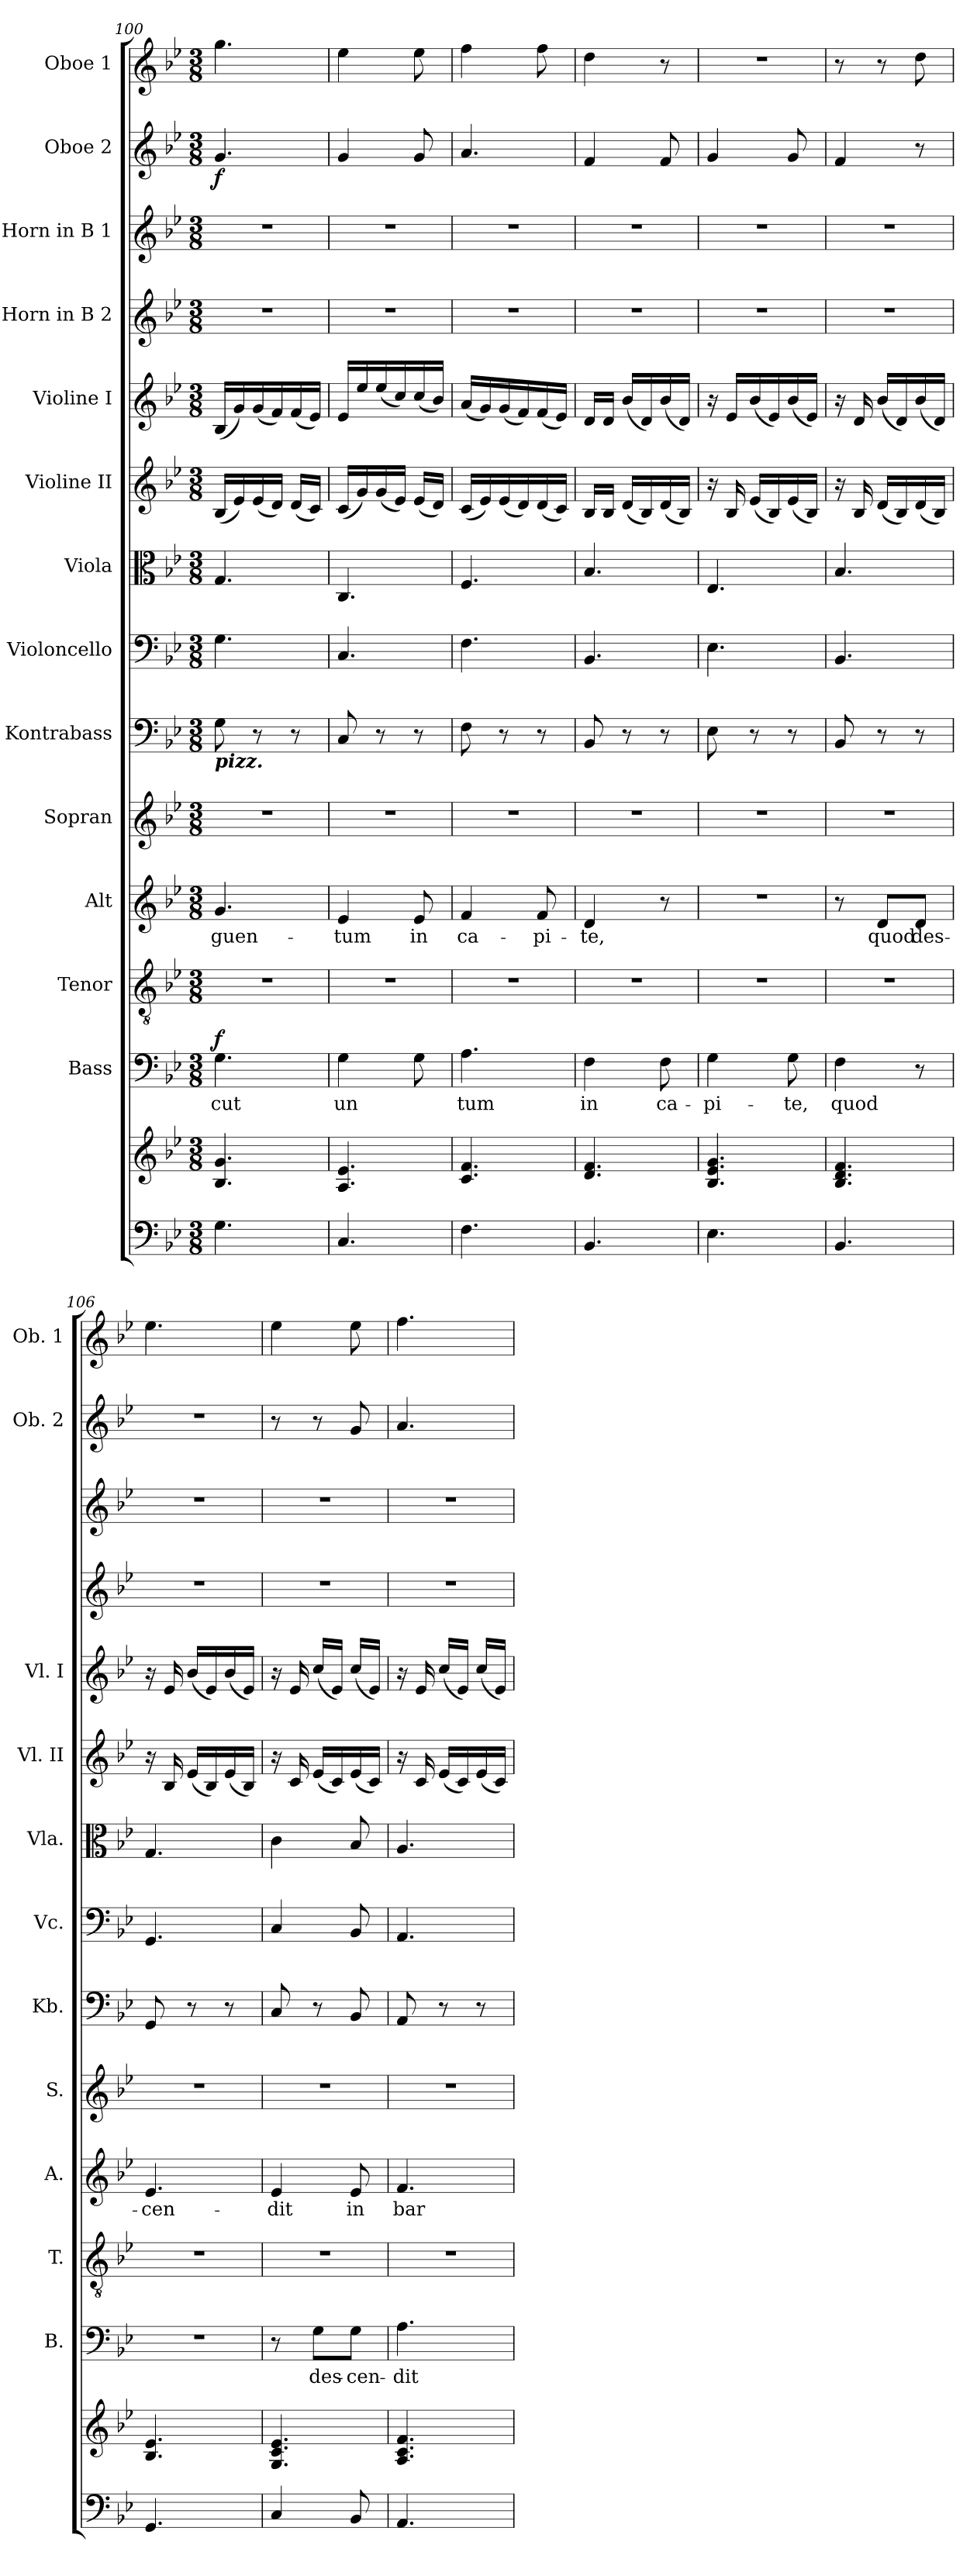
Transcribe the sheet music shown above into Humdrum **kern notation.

**kern	**kern	**kern	**text	**dynam	**kern	**kern	**text	**kern	**kern	**kern	**kern	**kern	**kern	**kern	**kern	**kern	**dynam	**kern
*part14	*part14	*part13	*part13	*part13	*part12	*part11	*part11	*part10	*part9	*part8	*part7	*part6	*part5	*part4	*part3	*part2	*part2	*part1
*staff15	*staff14	*staff13	*staff13	*staff13	*staff12	*staff11	*staff11	*staff10	*staff9	*staff8	*staff7	*staff6	*staff5	*staff4	*staff3	*staff2	*staff2	*staff1
*	*	*I"Bass	*	*	*I"Tenor	*I"Alt	*	*I"Sopran	*I"Kontrabass	*I"Violoncello	*I"Viola	*I"Violine II	*I"Violine I	*I"Horn in B 2	*I"Horn in B 1	*I"Oboe 2	*	*I"Oboe 1
*	*	*I'B.	*	*	*I'T.	*I'A.	*	*I'S.	*I'Kb.	*I'Vc.	*I'Vla.	*I'Vl. II	*I'Vl. I	*	*	*I'Ob. 2	*	*I'Ob. 1
!!LO:PB:g=z
*clefF4	*clefG2	*clefF4	*	*	*clefGv2	*clefG2	*	*clefG2	*clefF4	*clefF4	*clefC3	*clefG2	*clefG2	*clefG2	*clefG2	*clefG2	*	*clefG2
*	*	*	*	*	*	*	*	*	*ITrd7c12	*	*	*	*	*ITrd8c14	*ITrd8c14	*	*	*
*k[b-e-]	*k[b-e-]	*k[b-e-]	*	*	*k[b-e-]	*k[b-e-]	*	*k[b-e-]	*k[b-e-]	*k[b-e-]	*k[b-e-]	*k[b-e-]	*k[b-e-]	*k[b-e-]	*k[b-e-]	*k[b-e-]	*	*k[b-e-]
*B-:	*B-:	*B-:	*	*	*B-:	*B-:	*	*B-:	*B-:	*B-:	*B-:	*B-:	*B-:	*B-:	*B-:	*B-:	*	*B-:
*M3/8	*M3/8	*M3/8	*	*	*M3/8	*M3/8	*	*M3/8	*M3/8	*M3/8	*M3/8	*M3/8	*M3/8	*M3/8	*M3/8	*M3/8	*	*M3/8
=100	=100	=100	=100	=100	=100	=100	=100	=100	=100	=100	=100	=100	=100	=100	=100	=100	=100	=100
!	!	!	!	!	!	!	!	!	!LO:TX:b:Bi:t=pizz.	!	!	!	!	!	!	!	!	!
!	!	!	!LO:LY:b	!LO:DY:a	!	!	!LO:LY:b	!	!	!	!	!	!	!	!	!	!LO:DY:b	!
4.G\	4.B-/ 4.g/	4.G\	-cut	f	4.r	4.g/	-guen-	4.r	8GG\	4.G\	4.G/	(<16B-/LL	(<16B-/LL	4.r	4.r	4.g/	f	4.gg\
.	.	.	.	.	.	.	.	.	.	.	.	16e-/)	16g/)	.	.	.	.	.
.	.	.	.	.	.	.	.	.	8r	.	.	(<16e-/	(<16g/	.	.	.	.	.
.	.	.	.	.	.	.	.	.	.	.	.	16d/JJ)	16f/)	.	.	.	.	.
.	.	.	.	.	.	.	.	.	8r	.	.	(<16d/LL	(<16f/	.	.	.	.	.
.	.	.	.	.	.	.	.	.	.	.	.	16c/JJ)	16e-/JJ)	.	.	.	.	.
=101	=101	=101	=101	=101	=101	=101	=101	=101	=101	=101	=101	=101	=101	=101	=101	=101	=101	=101
!	!	!	!LO:LY:b	!	!	!	!LO:LY:b	!	!	!	!	!	!	!	!	!	!	!
4.C/	4.A/ 4.e-/	4G\	un	.	4.r	4e-/	-tum	4.r	8CC/	4.C/	4.C/	(<16c/LL	16e-/LL	4.r	4.r	4g/	.	4ee-\
.	.	.	.	.	.	.	.	.	.	.	.	16g/)	16ee-/	.	.	.	.	.
.	.	.	.	.	.	.	.	.	8r	.	.	(<16g/	(<16ee-/	.	.	.	.	.
.	.	.	.	.	.	.	.	.	.	.	.	16e-/JJ)	16cc/)	.	.	.	.	.
!	!	!	!	!	!	!	!LO:LY:b	!	!	!	!	!	!	!	!	!	!	!
.	.	8G\	.	.	.	8e-/	in	.	8r	.	.	(<16e-/LL	(<16cc/	.	.	8g/	.	8ee-\
.	.	.	.	.	.	.	.	.	.	.	.	16d/JJ)	16b-/JJ)	.	.	.	.	.
=102	=102	=102	=102	=102	=102	=102	=102	=102	=102	=102	=102	=102	=102	=102	=102	=102	=102	=102
!	!	!	!LO:LY:b	!	!	!	!LO:LY:b	!	!	!	!	!	!	!	!	!	!	!
4.F\	4.c/ 4.f/	4.A\	-tum	.	4.r	4f/	ca-	4.r	8FF\	4.F\	4.F/	(<16c/LL	(<16a/LL	4.r	4.r	4.a/	.	4ff\
.	.	.	.	.	.	.	.	.	.	.	.	16e-/)	16g/)	.	.	.	.	.
.	.	.	.	.	.	.	.	.	8r	.	.	(<16e-/	(<16g/	.	.	.	.	.
.	.	.	.	.	.	.	.	.	.	.	.	16d/)	16f/)	.	.	.	.	.
!	!	!	!	!	!	!	!LO:LY:b	!	!	!	!	!	!	!	!	!	!	!
.	.	.	.	.	.	8f/	-pi-	.	8r	.	.	(<16d/	(<16f/	.	.	.	.	8ff\
.	.	.	.	.	.	.	.	.	.	.	.	16c/JJ)	16e-/JJ)	.	.	.	.	.
=103	=103	=103	=103	=103	=103	=103	=103	=103	=103	=103	=103	=103	=103	=103	=103	=103	=103	=103
!	!	!	!LO:LY:b	!	!	!	!LO:LY:b	!	!	!	!	!	!	!	!	!	!	!
4.BB-/	4.d/ 4.f/	4F\	in	.	4.r	4d/	-te,	4.r	8BBB-/	4.BB-/	4.B-/	16B-/LL	16d/LL	4.r	4.r	4f/	.	4dd\
.	.	.	.	.	.	.	.	.	.	.	.	16B-/JJ	16d/JJ	.	.	.	.	.
.	.	.	.	.	.	.	.	.	8r	.	.	(<16d/LL	(<16b-/LL	.	.	.	.	.
.	.	.	.	.	.	.	.	.	.	.	.	16B-/)	16d/)	.	.	.	.	.
!	!	!	!LO:LY:b	!	!	!	!	!	!	!	!	!	!	!	!	!	!	!
.	.	8F\	ca-	.	.	8r	.	.	8r	.	.	(<16d/	(<16b-/	.	.	8f/	.	8r
.	.	.	.	.	.	.	.	.	.	.	.	16B-/JJ)	16d/JJ)	.	.	.	.	.
=104	=104	=104	=104	=104	=104	=104	=104	=104	=104	=104	=104	=104	=104	=104	=104	=104	=104	=104
!	!	!	!LO:LY:b	!	!	!	!	!	!	!	!	!	!	!	!	!	!	!
4.E-\	4.B-/ 4.e-/ 4.g/	4G\	-pi-	.	4.r	4.r	.	4.r	8EE-\	4.E-\	4.E-/	16r	16r	4.r	4.r	4g/	.	4.r
.	.	.	.	.	.	.	.	.	.	.	.	16B-/	16e-/LL	.	.	.	.	.
.	.	.	.	.	.	.	.	.	8r	.	.	(<16e-/LL	(<16b-/	.	.	.	.	.
.	.	.	.	.	.	.	.	.	.	.	.	16B-/)	16e-/)	.	.	.	.	.
!	!	!	!LO:LY:b	!	!	!	!	!	!	!	!	!	!	!	!	!	!	!
.	.	8G\	-te,	.	.	.	.	.	8r	.	.	(<16e-/	(<16b-/	.	.	8g/	.	.
.	.	.	.	.	.	.	.	.	.	.	.	16B-/JJ)	16e-/JJ)	.	.	.	.	.
=105	=105	=105	=105	=105	=105	=105	=105	=105	=105	=105	=105	=105	=105	=105	=105	=105	=105	=105
!	!	!	!LO:LY:b	!	!	!	!	!	!	!	!	!	!	!	!	!	!	!
4.BB-/	4.B-/ 4.d/ 4.f/	4F\	quod	.	4.r	8r	.	4.r	8BBB-/	4.BB-/	4.B-/	16r	16r	4.r	4.r	4f/	.	8r
.	.	.	.	.	.	.	.	.	.	.	.	16B-/	16d/	.	.	.	.	.
!	!	!	!	!	!	!	!LO:LY:b	!	!	!	!	!	!	!	!	!	!	!
.	.	.	.	.	.	8d/L	quod	.	8r	.	.	(<16d/LL	(<16b-/LL	.	.	.	.	8r
.	.	.	.	.	.	.	.	.	.	.	.	16B-/)	16d/)	.	.	.	.	.
!	!	!	!	!	!	!	!LO:LY:b	!	!	!	!	!	!	!	!	!	!	!
.	.	8r	.	.	.	8d/J	des-	.	8r	.	.	(<16d/	(<16b-/	.	.	8r	.	8dd\
.	.	.	.	.	.	.	.	.	.	.	.	16B-/JJ)	16d/JJ)	.	.	.	.	.
=106	=106	=106	=106	=106	=106	=106	=106	=106	=106	=106	=106	=106	=106	=106	=106	=106	=106	=106
!	!	!	!	!	!	!	!LO:LY:b	!	!	!	!	!	!	!	!	!	!	!
4.GG/	4.B-/ 4.e-/	4.r	.	.	4.r	4.e-/	-cen-	4.r	8GGG/	4.GG/	4.G/	16r	16r	4.r	4.r	4.r	.	4.ee-\
.	.	.	.	.	.	.	.	.	.	.	.	16B-/	16e-/	.	.	.	.	.
.	.	.	.	.	.	.	.	.	8r	.	.	(<16e-/LL	(<16b-/LL	.	.	.	.	.
.	.	.	.	.	.	.	.	.	.	.	.	16B-/)	16e-/)	.	.	.	.	.
.	.	.	.	.	.	.	.	.	8r	.	.	(<16e-/	(<16b-/	.	.	.	.	.
.	.	.	.	.	.	.	.	.	.	.	.	16B-/JJ)	16e-/JJ)	.	.	.	.	.
=107	=107	=107	=107	=107	=107	=107	=107	=107	=107	=107	=107	=107	=107	=107	=107	=107	=107	=107
!	!	!	!	!	!	!	!LO:LY:b	!	!	!	!	!	!	!	!	!	!	!
4C/	4.G/ 4.c/ 4.e-/	8r	.	.	4.r	4e-/	-dit	4.r	8CC/	4C/	4c\	16r	16r	4.r	4.r	8r	.	4ee-\
.	.	.	.	.	.	.	.	.	.	.	.	16c/	16e-/	.	.	.	.	.
!	!	!	!LO:LY:b	!	!	!	!	!	!	!	!	!	!	!	!	!	!	!
.	.	8G\L	des-	.	.	.	.	.	8r	.	.	(<16e-/LL	(<16cc/LL	.	.	8r	.	.
.	.	.	.	.	.	.	.	.	.	.	.	16c/)	16e-/JJ)	.	.	.	.	.
!	!	!	!LO:LY:b	!	!	!	!LO:LY:b	!	!	!	!	!	!	!	!	!	!	!
8BB-/	.	8G\J	-cen-	.	.	8e-/	in	.	8BBB-/	8BB-/	8B-/	(<16e-/	(<16cc/LL	.	.	8g/	.	8ee-\
.	.	.	.	.	.	.	.	.	.	.	.	16c/JJ)	16e-/JJ)	.	.	.	.	.
!!LO:PB:g=z
=108	=108	=108	=108	=108	=108	=108	=108	=108	=108	=108	=108	=108	=108	=108	=108	=108	=108	=108
!	!	!	!LO:LY:b	!	!	!	!LO:LY:b	!	!	!	!	!	!	!	!	!	!	!
4.AA/	4.A/ 4.c/ 4.f/	4.A\	-dit	.	4.r	4.f/	bar-	4.r	8AAA/	4.AA/	4.A/	16r	16r	4.r	4.r	4.a/	.	4.ff\
.	.	.	.	.	.	.	.	.	.	.	.	16c/	16e-/	.	.	.	.	.
.	.	.	.	.	.	.	.	.	8r	.	.	(<16e-/LL	(<16cc/LL	.	.	.	.	.
.	.	.	.	.	.	.	.	.	.	.	.	16c/)	16e-/JJ)	.	.	.	.	.
.	.	.	.	.	.	.	.	.	8r	.	.	(<16e-/	(<16cc/LL	.	.	.	.	.
.	.	.	.	.	.	.	.	.	.	.	.	16c/JJ)	16e-/JJ)	.	.	.	.	.
=	=	=	=	=	=	=	=	=	=	=	=	=	=	=	=	=	=	=
*-	*-	*-	*-	*-	*-	*-	*-	*-	*-	*-	*-	*-	*-	*-	*-	*-	*-	*-
